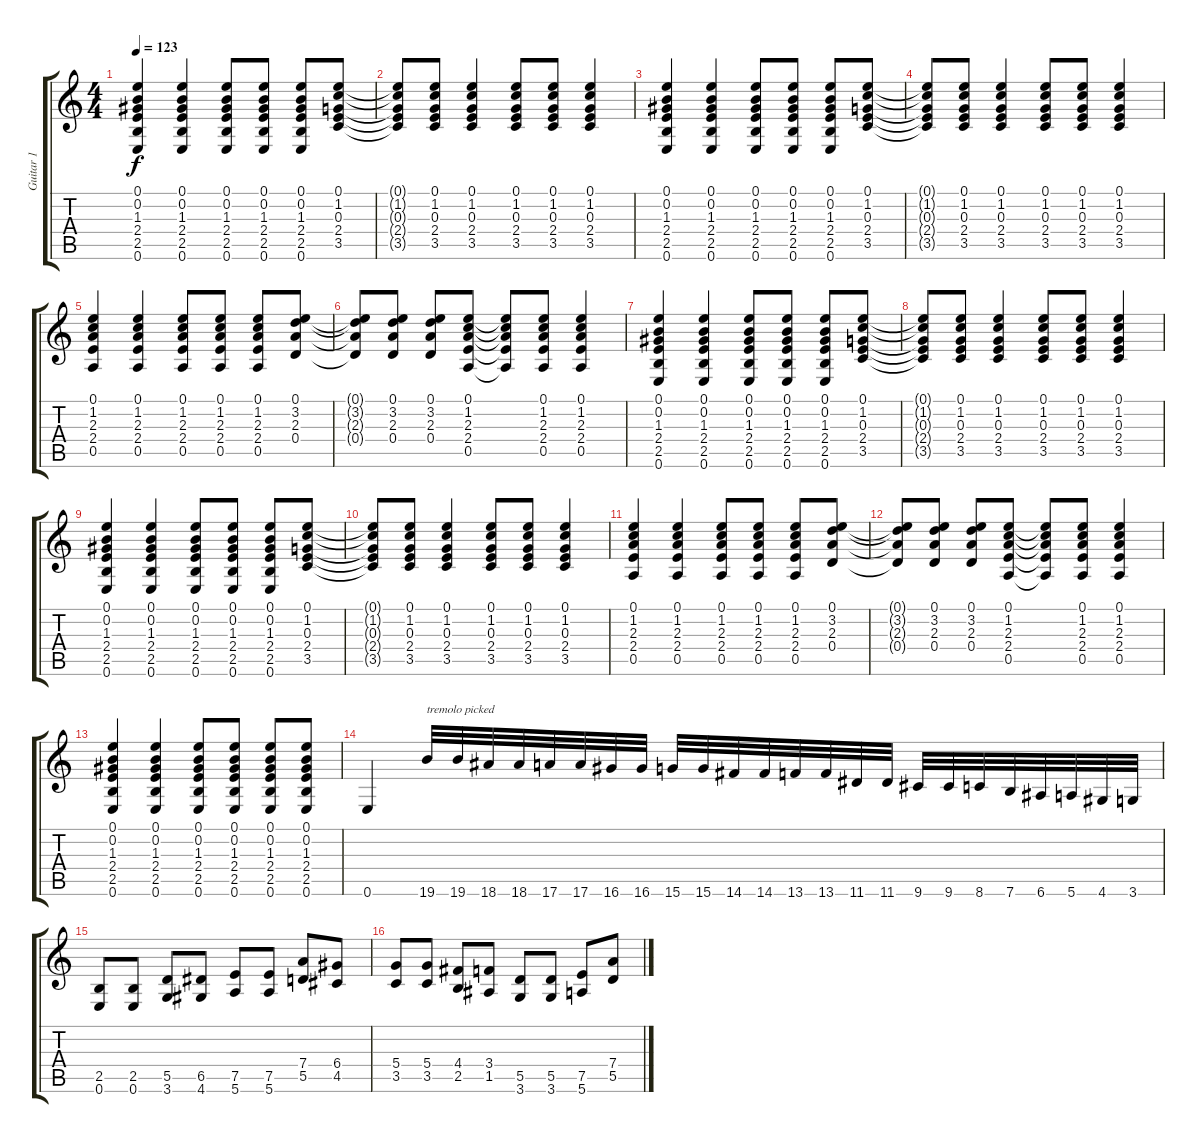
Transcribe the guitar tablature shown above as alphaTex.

\track ("Guitar 1" "Guitar 1") {instrument overdrivenguitar}
\staff {score tabs}
\tuning (E4 B3 G3 D3 A2 E2) {hide}
\ts (4 4)
\tempo 123
\clef g2
\ks c
(0.1 0.2 1.3 2.4 2.5 0.6).4{dy f} (0.1 0.2 1.3 2.4 2.5 0.6).4 (0.1 0.2 1.3 2.4 2.5 0.6).8 (0.1 0.2 1.3 2.4 2.5 0.6).8 (0.1 0.2 1.3 2.4 2.5 0.6).8 (0.1 1.2 0.3 2.4 3.5).8 |
(0.1{t} 1.2{t} 0.3{t} 2.4{t} 3.5{t}).8 (0.1 1.2 0.3 2.4 3.5).8 (0.1 1.2 0.3 2.4 3.5).4 (0.1 1.2 0.3 2.4 3.5).8 (0.1 1.2 0.3 2.4 3.5).8 (0.1 1.2 0.3 2.4 3.5).4 |
(0.1 0.2 1.3 2.4 2.5 0.6).4 (0.1 0.2 1.3 2.4 2.5 0.6).4 (0.1 0.2 1.3 2.4 2.5 0.6).8 (0.1 0.2 1.3 2.4 2.5 0.6).8 (0.1 0.2 1.3 2.4 2.5 0.6).8 (0.1 1.2 0.3 2.4 3.5).8 |
(0.1{t} 1.2{t} 0.3{t} 2.4{t} 3.5{t}).8 (0.1 1.2 0.3 2.4 3.5).8 (0.1 1.2 0.3 2.4 3.5).4 (0.1 1.2 0.3 2.4 3.5).8 (0.1 1.2 0.3 2.4 3.5).8 (0.1 1.2 0.3 2.4 3.5).4 |
(0.1 1.2 2.3 2.4 0.5).4 (0.1 1.2 2.3 2.4 0.5).4 (0.1 1.2 2.3 2.4 0.5).8 (0.1 1.2 2.3 2.4 0.5).8 (0.1 1.2 2.3 2.4 0.5).8 (0.1 3.2 2.3 0.4).8 |
(0.1{t} 3.2{t} 2.3{t} 0.4{t}).8 (0.1 3.2 2.3 0.4).8 (0.1 3.2 2.3 0.4).8 (0.1 1.2 2.3 2.4 0.5).8 (0.1{t} 1.2{t} 2.3{t} 2.4{t} 0.5{t}).8 (0.1 1.2 2.3 2.4 0.5).8 (0.1 1.2 2.3 2.4 0.5).4 |
(0.1 0.2 1.3 2.4 2.5 0.6).4 (0.1 0.2 1.3 2.4 2.5 0.6).4 (0.1 0.2 1.3 2.4 2.5 0.6).8 (0.1 0.2 1.3 2.4 2.5 0.6).8 (0.1 0.2 1.3 2.4 2.5 0.6).8 (0.1 1.2 0.3 2.4 3.5).8 |
(0.1{t} 1.2{t} 0.3{t} 2.4{t} 3.5{t}).8 (0.1 1.2 0.3 2.4 3.5).8 (0.1 1.2 0.3 2.4 3.5).4 (0.1 1.2 0.3 2.4 3.5).8 (0.1 1.2 0.3 2.4 3.5).8 (0.1 1.2 0.3 2.4 3.5).4 |
(0.1 0.2 1.3 2.4 2.5 0.6).4 (0.1 0.2 1.3 2.4 2.5 0.6).4 (0.1 0.2 1.3 2.4 2.5 0.6).8 (0.1 0.2 1.3 2.4 2.5 0.6).8 (0.1 0.2 1.3 2.4 2.5 0.6).8 (0.1 1.2 0.3 2.4 3.5).8 |
(0.1{t} 1.2{t} 0.3{t} 2.4{t} 3.5{t}).8 (0.1 1.2 0.3 2.4 3.5).8 (0.1 1.2 0.3 2.4 3.5).4 (0.1 1.2 0.3 2.4 3.5).8 (0.1 1.2 0.3 2.4 3.5).8 (0.1 1.2 0.3 2.4 3.5).4 |
(0.1 1.2 2.3 2.4 0.5).4 (0.1 1.2 2.3 2.4 0.5).4 (0.1 1.2 2.3 2.4 0.5).8 (0.1 1.2 2.3 2.4 0.5).8 (0.1 1.2 2.3 2.4 0.5).8 (0.1 3.2 2.3 0.4).8 |
(0.1{t} 3.2{t} 2.3{t} 0.4{t}).8 (0.1 3.2 2.3 0.4).8 (0.1 3.2 2.3 0.4).8 (0.1 1.2 2.3 2.4 0.5).8 (0.1{t} 1.2{t} 2.3{t} 2.4{t} 0.5{t}).8 (0.1 1.2 2.3 2.4 0.5).8 (0.1 1.2 2.3 2.4 0.5).4 |
(0.1 0.2 1.3 2.4 2.5 0.6).4 (0.1 0.2 1.3 2.4 2.5 0.6).4 (0.1 0.2 1.3 2.4 2.5 0.6).8 (0.1 0.2 1.3 2.4 2.5 0.6).8 (0.1 0.2 1.3 2.4 2.5 0.6).8 (0.1 0.2 1.3 2.4 2.5 0.6).8 |
0.6.4 19.6.32{txt "tremolo picked"} 19.6.32 18.6.32 18.6.32 17.6.32 17.6.32 16.6.32 16.6.32 15.6.32 15.6.32 14.6.32 14.6.32 13.6.32 13.6.32 11.6.32 11.6.32 9.6.32 9.6.32 8.6.32 7.6.32 6.6.32 5.6.32 4.6.32 3.6.32 |
(2.5 0.6).8 (2.5 0.6).8 (5.5 3.6).8 (6.5 4.6).8 (7.5 5.6).8 (7.5 5.6).8 (7.4 5.5).8 (6.4 4.5).8 |
(5.4 3.5).8 (5.4 3.5).8 (4.4 2.5).8 (3.4 1.5).8 (5.5 3.6).8 (5.5 3.6).8 (7.5 5.6).8 (7.4 5.5).8
